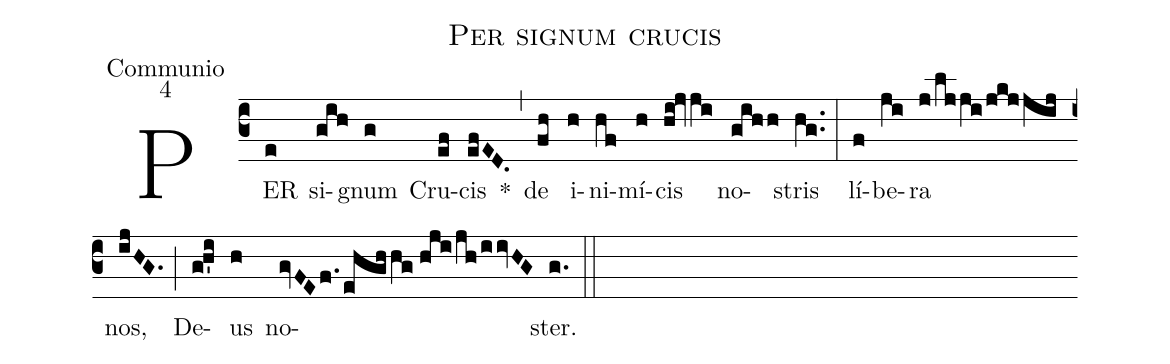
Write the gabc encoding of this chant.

name:Per signum crucis;
office-part:Communio;
mode:4;
%%
(c3) PER(e) si(gih)gnum(g) Cru(ef)cis(efED.) *(,)
de(fh) i(h)ni(hf)mí(h)cis(hi!jvji) no(gihh)stris(hg..) (:)
lí(f)be(ji)ra(j/ljji/jkjjij) nos,(ijHG.) (;)
De(g!h'i)us(h) no(gvFEf./ehghhg//hji/jh/iivHG)ster.(g.) (::)
